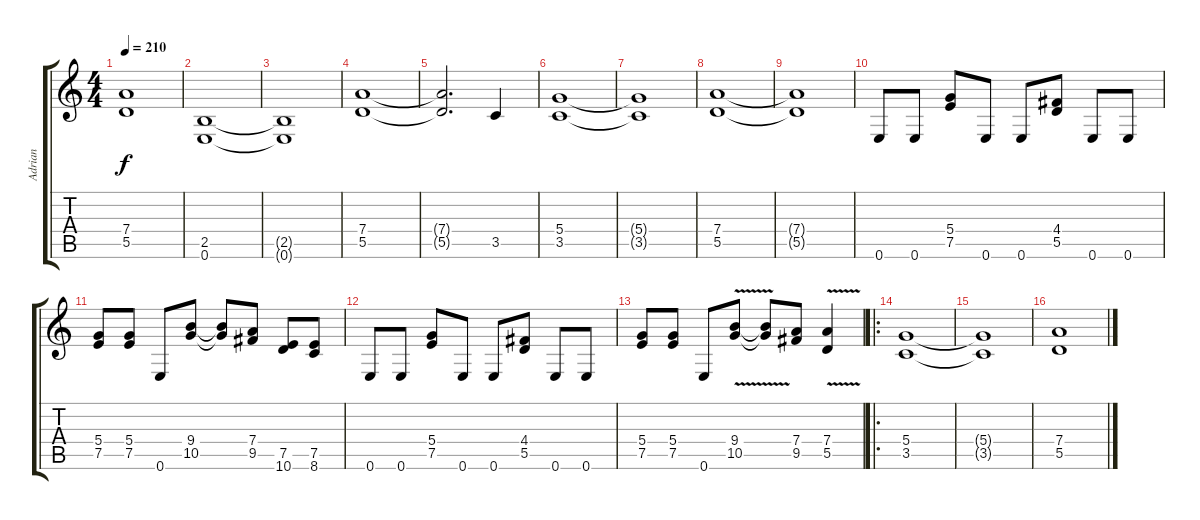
\track ("Adrian" "Adrian") {instrument distortionguitar}
\staff {score tabs}
\tuning (E4 B3 G3 D3 A2 E2) {hide}
\ts (4 4)
\tempo 210
\clef g2
\ks c
(7.4{t} 5.5{t}).1{dy f} |
(2.5 0.6).1 |
(2.5{t} 0.6{t}).1 |
(7.4 5.5).1 |
(7.4{t} 5.5{t}).2{d} 3.5.4 |
(5.4 3.5).1 |
(5.4{t} 3.5{t}).1 |
(7.4 5.5).1 |
(7.4{t} 5.5{t}).1 |
0.6.8 0.6.8 (5.4 7.5).8 0.6.8 0.6.8 (4.4 5.5).8 0.6.8 0.6.8 |
(5.4 7.5).8 (5.4 7.5).8 0.6.8 (9.4 10.5).8 (9.4{t} 10.5{t}).8 (7.4 9.5).8 (7.5 10.6).8 (7.5 8.6).8 |
0.6.8 0.6.8 (5.4 7.5).8 0.6.8 0.6.8 (4.4 5.5).8 0.6.8 0.6.8 |
(5.4 7.5).8 (5.4 7.5).8 0.6.8 (9.4 10.5{v}).8 (9.4{t} 10.5{t}).8 (7.4 9.5).8 (7.4{v} 5.5).4 |
\ro
(5.4 3.5).1 |
(5.4{t} 3.5{t}).1 |
(7.4 5.5).1
